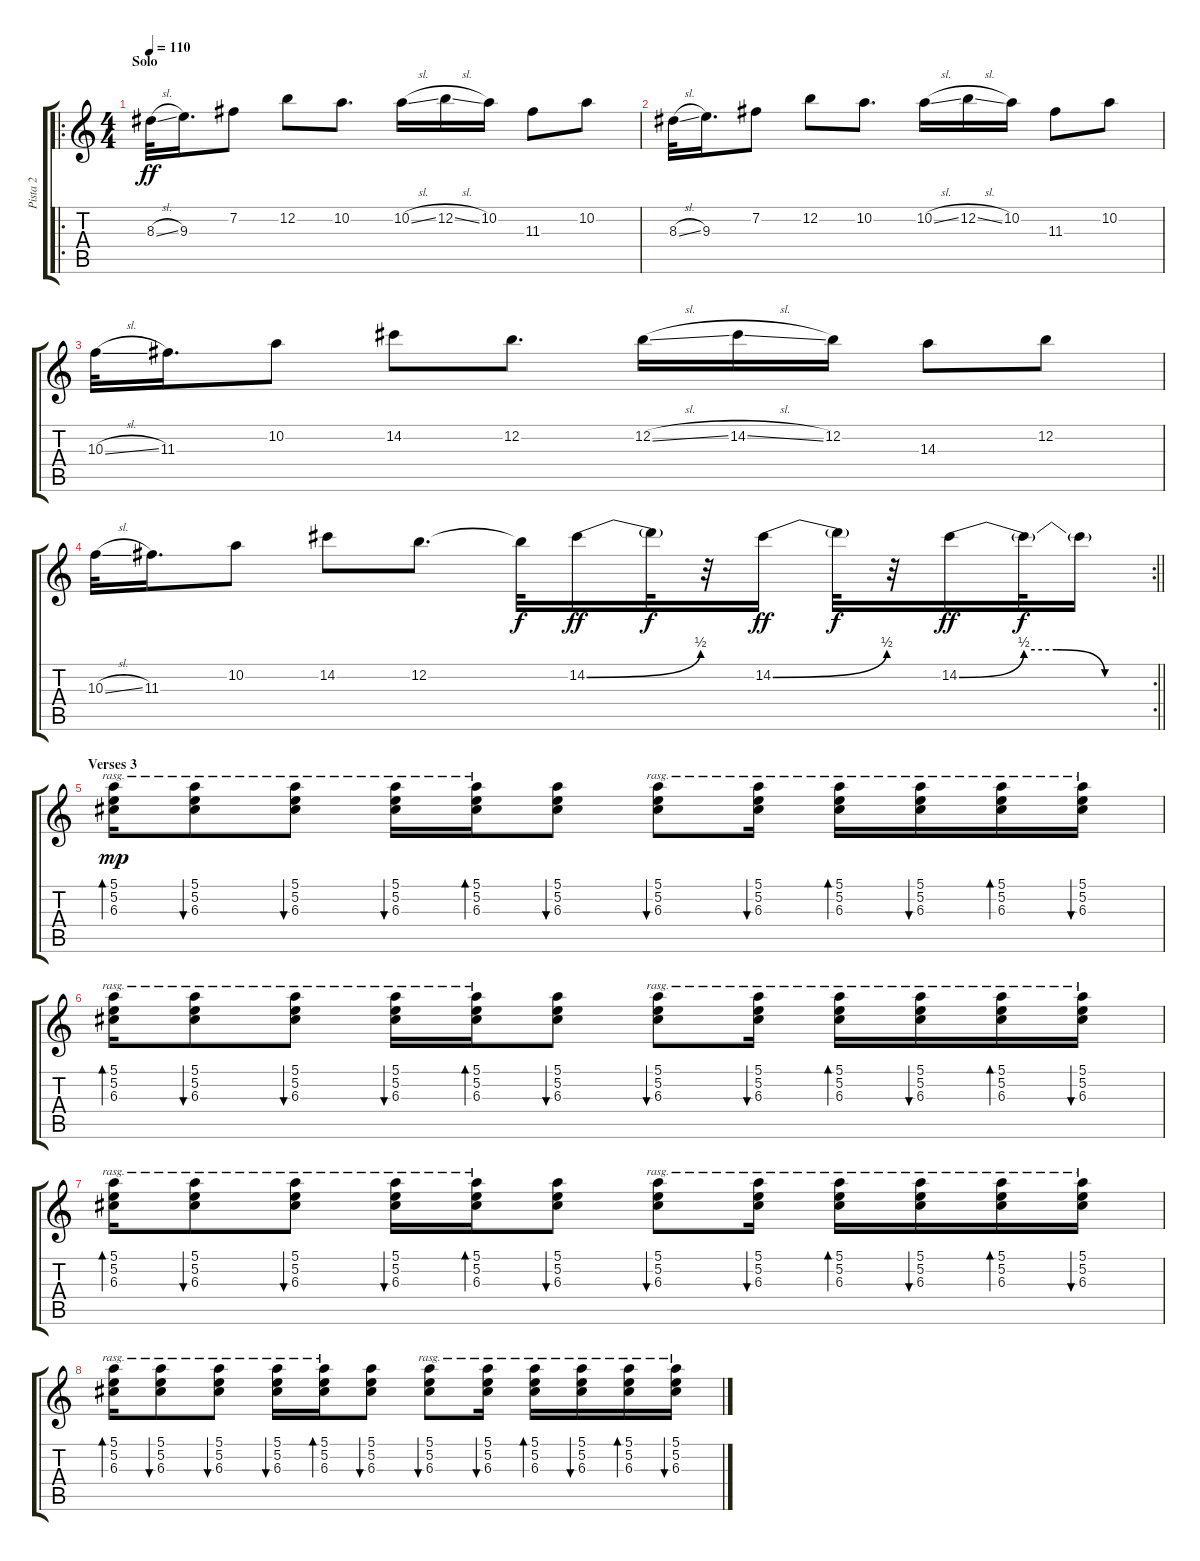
\track ("Pista 2" "Pista 2") {instrument distortionguitar}
\staff {score tabs}
\tuning (E4 B3 G3 D3 A2 E2) {hide}
\ro
\ts (4 4)
\section ("" "Solo")
\tempo 110
\clef g2
\ks c
8.3{sl}.32{dy ff} 9.3.16{d} 7.2.8 12.2.8 10.2.8{d} 10.2{sl}.16 12.2{sl}.16 10.2.16 11.3.8 10.2.8 |
8.3{sl}.32 9.3.16{d} 7.2.8 12.2.8 10.2.8{d} 10.2{sl}.16 12.2{sl}.16 10.2.16 11.3.8 10.2.8 |
10.3{sl}.32 11.3.16{d} 10.2.8 14.2.8 12.2.8{d} 12.2{sl}.16 14.2{sl}.16 12.2.16 14.3.8 12.2.8 |
\rc 2
\barLineRight lightlight
10.3{sl}.32 11.3.16{d} 10.2.8 14.2.8 12.2.8{d} 12.2{t}.32{dy f} 14.2{be (bend 0 0 60 2)}.16{dy ff} 14.2{t}.32{dy f} r.32 14.2{be (bend 0 0 60 2)}.16{dy ff} 14.2{t}.32{dy f} r.32 14.2{be (custom 0 0 20 2 30 2 45 0 60 0)}.16{dy ff} 14.2{t}.32{dy f} 14.2{t}.16 |
\section ("" "Verses 3")
(5.1 5.2 6.3).16{bd 60 rasg ii dy mp instrument distortionguitar} (5.1 5.2 6.3).8{bu 120 rasg ii} (5.1 5.2 6.3).8{bu 120 rasg ii} (5.1 5.2 6.3).16{bu 60 rasg ii} (5.1 5.2 6.3).16{bd 240 rasg ii} (5.1 5.2 6.3).8{bu 60} (5.1 5.2 6.3).8{bu 120 rasg ii} (5.1 5.2 6.3).16{bu 60 rasg ii} (5.1 5.2 6.3).16{bd 240 rasg ii} (5.1 5.2 6.3).16{bu 120 rasg ii} (5.1 5.2 6.3).16{bd 240 rasg ii} (5.1 5.2 6.3).16{bu 120 rasg ii} |
(5.1 5.2 6.3).16{bd 60 rasg ii} (5.1 5.2 6.3).8{bu 120 rasg ii} (5.1 5.2 6.3).8{bu 120 rasg ii} (5.1 5.2 6.3).16{bu 60 rasg ii} (5.1 5.2 6.3).16{bd 240 rasg ii} (5.1 5.2 6.3).8{bu 60} (5.1 5.2 6.3).8{bu 120 rasg ii} (5.1 5.2 6.3).16{bu 60 rasg ii} (5.1 5.2 6.3).16{bd 240 rasg ii} (5.1 5.2 6.3).16{bu 120 rasg ii} (5.1 5.2 6.3).16{bd 240 rasg ii} (5.1 5.2 6.3).16{bu 120 rasg ii} |
(5.1 5.2 6.3).16{bd 60 rasg ii} (5.1 5.2 6.3).8{bu 120 rasg ii} (5.1 5.2 6.3).8{bu 120 rasg ii} (5.1 5.2 6.3).16{bu 60 rasg ii} (5.1 5.2 6.3).16{bd 240 rasg ii} (5.1 5.2 6.3).8{bu 60} (5.1 5.2 6.3).8{bu 120 rasg ii} (5.1 5.2 6.3).16{bu 60 rasg ii} (5.1 5.2 6.3).16{bd 240 rasg ii} (5.1 5.2 6.3).16{bu 120 rasg ii} (5.1 5.2 6.3).16{bd 240 rasg ii} (5.1 5.2 6.3).16{bu 120 rasg ii} |
(5.1 5.2 6.3).16{bd 60 rasg ii} (5.1 5.2 6.3).8{bu 120 rasg ii} (5.1 5.2 6.3).8{bu 120 rasg ii} (5.1 5.2 6.3).16{bu 60 rasg ii} (5.1 5.2 6.3).16{bd 240 rasg ii} (5.1 5.2 6.3).8{bu 60} (5.1 5.2 6.3).8{bu 120 rasg ii} (5.1 5.2 6.3).16{bu 60 rasg ii} (5.1 5.2 6.3).16{bd 240 rasg ii} (5.1 5.2 6.3).16{bu 120 rasg ii} (5.1 5.2 6.3).16{bd 240 rasg ii} (5.1 5.2 6.3).16{bu 120 rasg ii}
